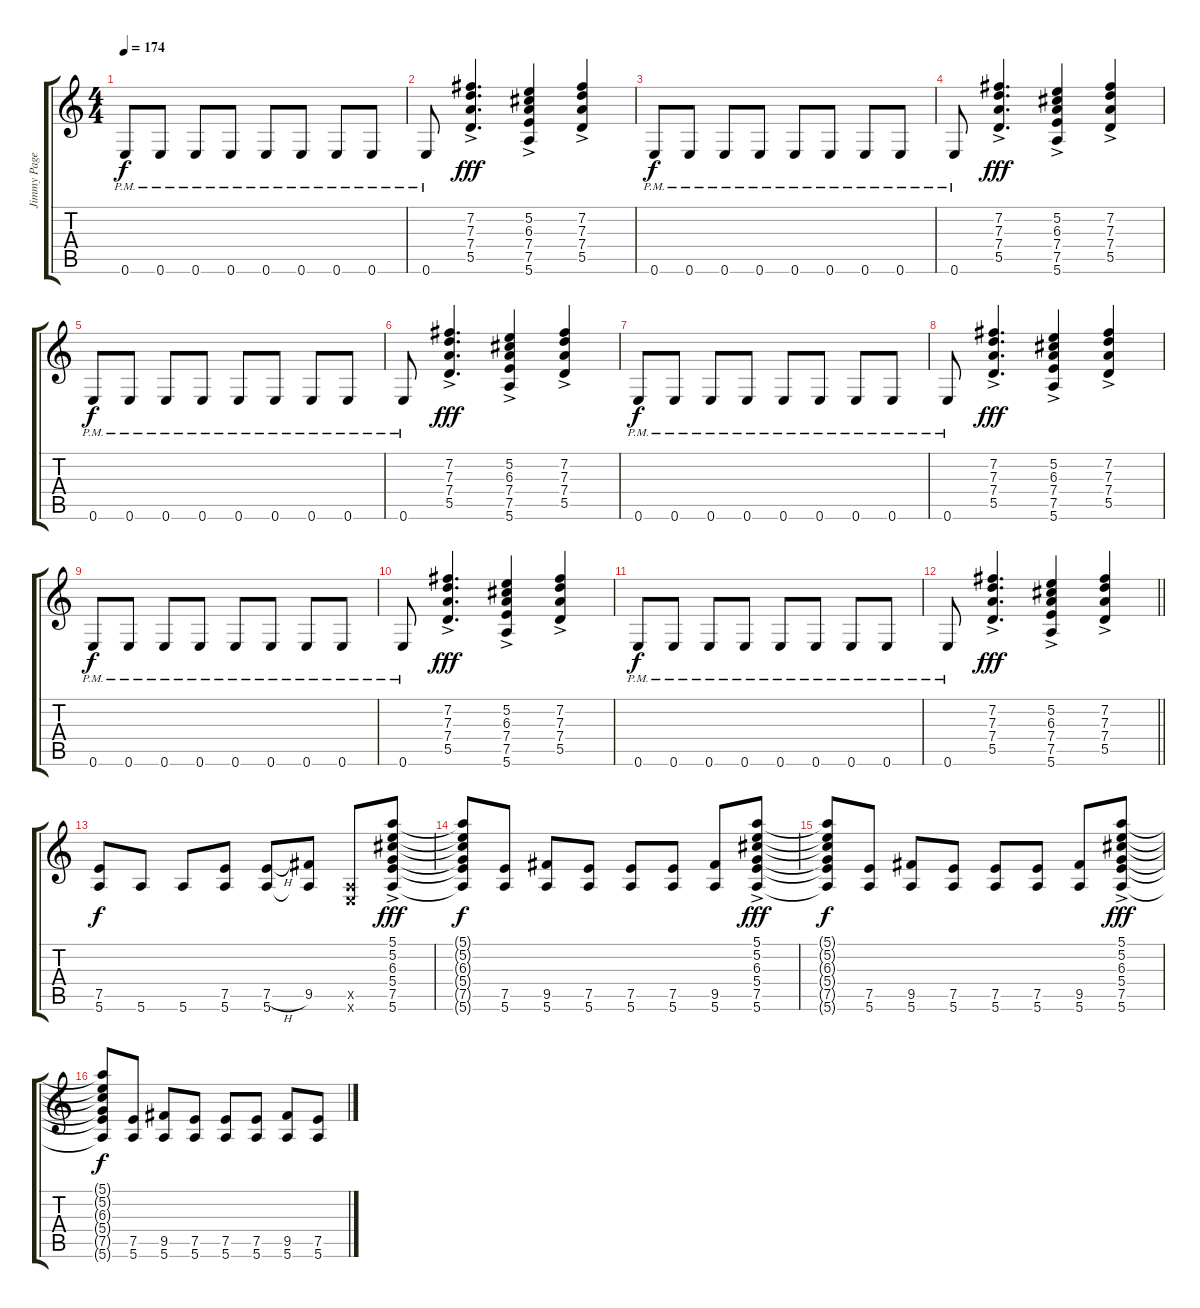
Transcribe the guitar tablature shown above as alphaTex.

\track ("Jimmy Page - Guitar" "Jimmy Page") {instrument overdrivenguitar}
\staff {score tabs}
\tuning (E4 B3 G3 D3 A2 E2) {hide}
\ts (4 4)
\tempo 174
\clef g2
\ks c
0.6{pm}.8{dy f} 0.6{pm}.8 0.6{pm}.8 0.6{pm}.8 0.6{pm}.8 0.6{pm}.8 0.6{pm}.8 0.6{pm}.8 |
0.6{pm}.8 (7.2{ac} 7.3{ac} 7.4{ac} 5.5{ac}).4{d dy fff} (5.2{ac} 6.3{ac} 7.4{ac} 7.5{ac} 5.6{ac}).4 (7.2{ac} 7.3{ac} 7.4{ac} 5.5{ac}).4 |
0.6{pm}.8{dy f} 0.6{pm}.8 0.6{pm}.8 0.6{pm}.8 0.6{pm}.8 0.6{pm}.8 0.6{pm}.8 0.6{pm}.8 |
0.6{pm}.8 (7.2{ac} 7.3{ac} 7.4{ac} 5.5{ac}).4{d dy fff} (5.2{ac} 6.3{ac} 7.4{ac} 7.5{ac} 5.6{ac}).4 (7.2{ac} 7.3{ac} 7.4{ac} 5.5{ac}).4 |
0.6{pm}.8{dy f} 0.6{pm}.8 0.6{pm}.8 0.6{pm}.8 0.6{pm}.8 0.6{pm}.8 0.6{pm}.8 0.6{pm}.8 |
0.6{pm}.8 (7.2{ac} 7.3{ac} 7.4{ac} 5.5{ac}).4{d dy fff} (5.2{ac} 6.3{ac} 7.4{ac} 7.5{ac} 5.6{ac}).4 (7.2{ac} 7.3{ac} 7.4{ac} 5.5{ac}).4 |
0.6{pm}.8{dy f} 0.6{pm}.8 0.6{pm}.8 0.6{pm}.8 0.6{pm}.8 0.6{pm}.8 0.6{pm}.8 0.6{pm}.8 |
0.6{pm}.8 (7.2{ac} 7.3{ac} 7.4{ac} 5.5{ac}).4{d dy fff} (5.2{ac} 6.3{ac} 7.4{ac} 7.5{ac} 5.6{ac}).4 (7.2{ac} 7.3{ac} 7.4{ac} 5.5{ac}).4 |
0.6{pm}.8{dy f} 0.6{pm}.8 0.6{pm}.8 0.6{pm}.8 0.6{pm}.8 0.6{pm}.8 0.6{pm}.8 0.6{pm}.8 |
0.6{pm}.8 (7.2{ac} 7.3{ac} 7.4{ac} 5.5{ac}).4{d dy fff} (5.2{ac} 6.3{ac} 7.4{ac} 7.5{ac} 5.6{ac}).4 (7.2{ac} 7.3{ac} 7.4{ac} 5.5{ac}).4 |
0.6{pm}.8{dy f} 0.6{pm}.8 0.6{pm}.8 0.6{pm}.8 0.6{pm}.8 0.6{pm}.8 0.6{pm}.8 0.6{pm}.8 |
\barLineRight lightlight
0.6{pm}.8 (7.2{ac} 7.3{ac} 7.4{ac} 5.5{ac}).4{d dy fff} (5.2{ac} 6.3{ac} 7.4{ac} 7.5{ac} 5.6{ac}).4 (7.2{ac} 7.3{ac} 7.4{ac} 5.5{ac}).4 |
(7.5 5.6).8{dy f} 5.6.8 5.6.8 (7.5 5.6).8 (7.5{h} 5.6).8 (9.5 5.6{t}).8 (0.5{x} 0.6{x}).8 (5.1{ac} 5.2{ac} 6.3{ac} 5.4{ac} 7.5{ac} 5.6{ac}).8{dy fff} |
(5.1{t} 5.2{t} 6.3{t} 5.4{t} 7.5{t} 5.6{t}).8{dy f} (7.5 5.6).8 (9.5 5.6).8 (7.5 5.6).8 (7.5 5.6).8 (7.5 5.6).8 (9.5 5.6).8 (5.1{ac} 5.2{ac} 6.3{ac} 5.4{ac} 7.5{ac} 5.6{ac}).8{dy fff} |
(5.1{t} 5.2{t} 6.3{t} 5.4{t} 7.5{t} 5.6{t}).8{dy f} (7.5 5.6).8 (9.5 5.6).8 (7.5 5.6).8 (7.5 5.6).8 (7.5 5.6).8 (9.5 5.6).8 (5.1{ac} 5.2{ac} 6.3{ac} 5.4{ac} 7.5{ac} 5.6{ac}).8{dy fff} |
(5.1{t} 5.2{t} 6.3{t} 5.4{t} 7.5{t} 5.6{t}).8{dy f} (7.5 5.6).8 (9.5 5.6).8 (7.5 5.6).8 (7.5 5.6).8 (7.5 5.6).8 (9.5 5.6).8 (7.5 5.6).8
